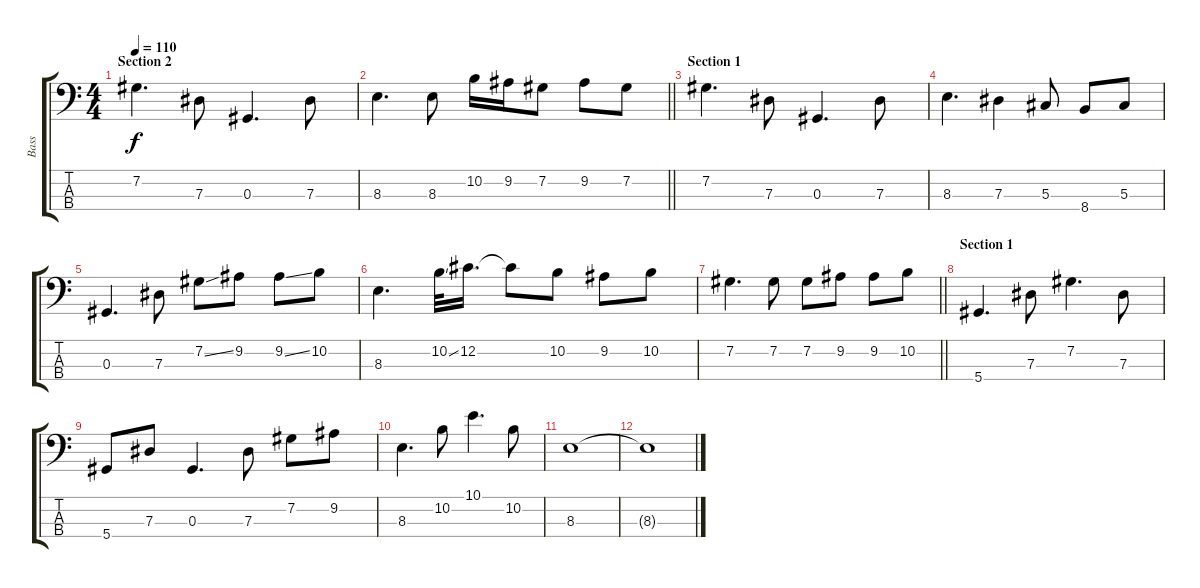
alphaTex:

\track ("Bass" "Bass") {instrument electricbassfinger}
\staff {score tabs}
\tuning (Gb2 Db2 Ab1 Eb1) {hide}
\ts (4 4)
\section ("" "Section 2")
\tempo 110
\clef f4
\ks c
7.2.4{d dy f} 7.3.8 0.3.4{d} 7.3.8 |
\barLineRight lightlight
8.3.4{d} 8.3.8 10.2.16 9.2.16 7.2.8 9.2.8 7.2.8 |
\section ("" "Section 1")
7.2.4{d} 7.3.8 0.3.4{d} 7.3.8 |
8.3.4{d} 7.3.4 5.3.8 8.4.8 5.3.8 |
0.3.4{d} 7.3.8 7.2{ss}.8 9.2.8 9.2{ss}.8 10.2.8 |
8.3.4{d} 10.2{ss}.32 12.2.16{d} 12.2{t}.8 10.2.8 9.2.8 10.2.8 |
\barLineRight lightlight
7.2.4{d} 7.2.8 7.2.8 9.2.8 9.2.8 10.2.8 |
\section ("" "Section 1")
5.4.4{d} 7.3.8 7.2.4{d} 7.3.8 |
5.4.8 7.3.8 0.3.4{d} 7.3.8 7.2.8 9.2.8 |
8.3.4{d} 10.2.8 10.1.4{d} 10.2.8 |
8.3.1 |
8.3{t}.1
